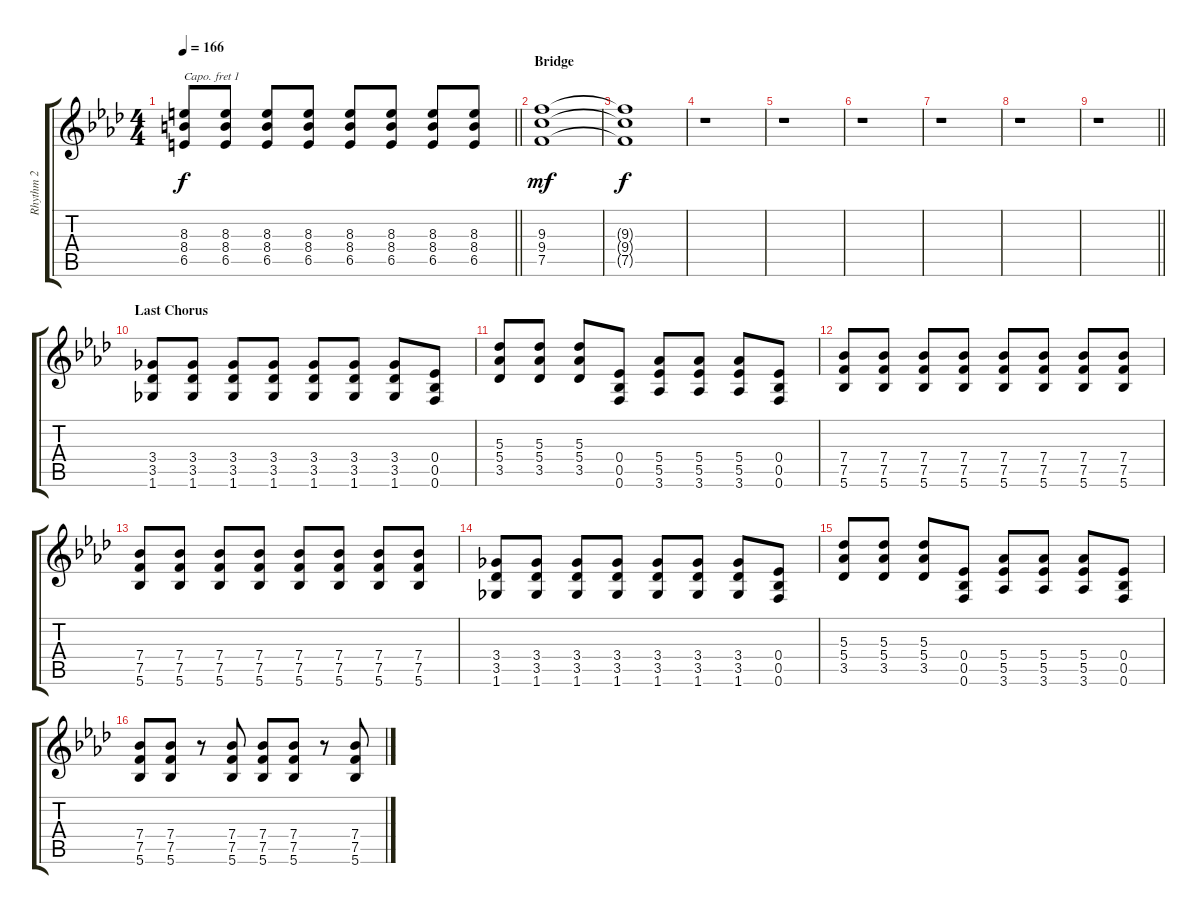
\track ("Rhythm 2" "Rhythm 2") {instrument distortionguitar}
\staff {score tabs}
\capo 1
\tuning (E4 B3 G3 D3 A2 E2) {hide}
\ts (4 4)
\tempo 166
\clef g2
\barLineRight lightlight
\ks ab
(8.3 8.4 6.5).8{dy f} (8.3 8.4 6.5).8 (8.3 8.4 6.5).8 (8.3 8.4 6.5).8 (8.3 8.4 6.5).8 (8.3 8.4 6.5).8 (8.3 8.4 6.5).8 (8.3 8.4 6.5).8 |
\section ("" "Bridge")
(9.3 9.4 7.5).1{dy mf} |
(9.3{t} 9.4{t} 7.5{t}).1{dy f} |
r.1 |
r.1 |
r.1 |
r.1 |
r.1 |
\barLineRight lightlight
r.1 |
\section ("" "Last Chorus")
(3.4 3.5 1.6).8 (3.4 3.5 1.6).8 (3.4 3.5 1.6).8 (3.4 3.5 1.6).8 (3.4 3.5 1.6).8 (3.4 3.5 1.6).8 (3.4 3.5 1.6).8 (0.4 0.5 0.6).8 |
(5.3 5.4 3.5).8 (5.3 5.4 3.5).8 (5.3 5.4 3.5).8 (0.4 0.5 0.6).8 (5.4 5.5 3.6).8 (5.4 5.5 3.6).8 (5.4 5.5 3.6).8 (0.4 0.5 0.6).8 |
(7.4 7.5 5.6).8 (7.4 7.5 5.6).8 (7.4 7.5 5.6).8 (7.4 7.5 5.6).8 (7.4 7.5 5.6).8 (7.4 7.5 5.6).8 (7.4 7.5 5.6).8 (7.4 7.5 5.6).8 |
(7.4 7.5 5.6).8 (7.4 7.5 5.6).8 (7.4 7.5 5.6).8 (7.4 7.5 5.6).8 (7.4 7.5 5.6).8 (7.4 7.5 5.6).8 (7.4 7.5 5.6).8 (7.4 7.5 5.6).8 |
(3.4 3.5 1.6).8 (3.4 3.5 1.6).8 (3.4 3.5 1.6).8 (3.4 3.5 1.6).8 (3.4 3.5 1.6).8 (3.4 3.5 1.6).8 (3.4 3.5 1.6).8 (0.4 0.5 0.6).8 |
(5.3 5.4 3.5).8 (5.3 5.4 3.5).8 (5.3 5.4 3.5).8 (0.4 0.5 0.6).8 (5.4 5.5 3.6).8 (5.4 5.5 3.6).8 (5.4 5.5 3.6).8 (0.4 0.5 0.6).8 |
(7.4 7.5 5.6).8 (7.4 7.5 5.6).8 r.8 (7.4 7.5 5.6).8 (7.4 7.5 5.6).8 (7.4 7.5 5.6).8 r.8 (7.4 7.5 5.6).8
